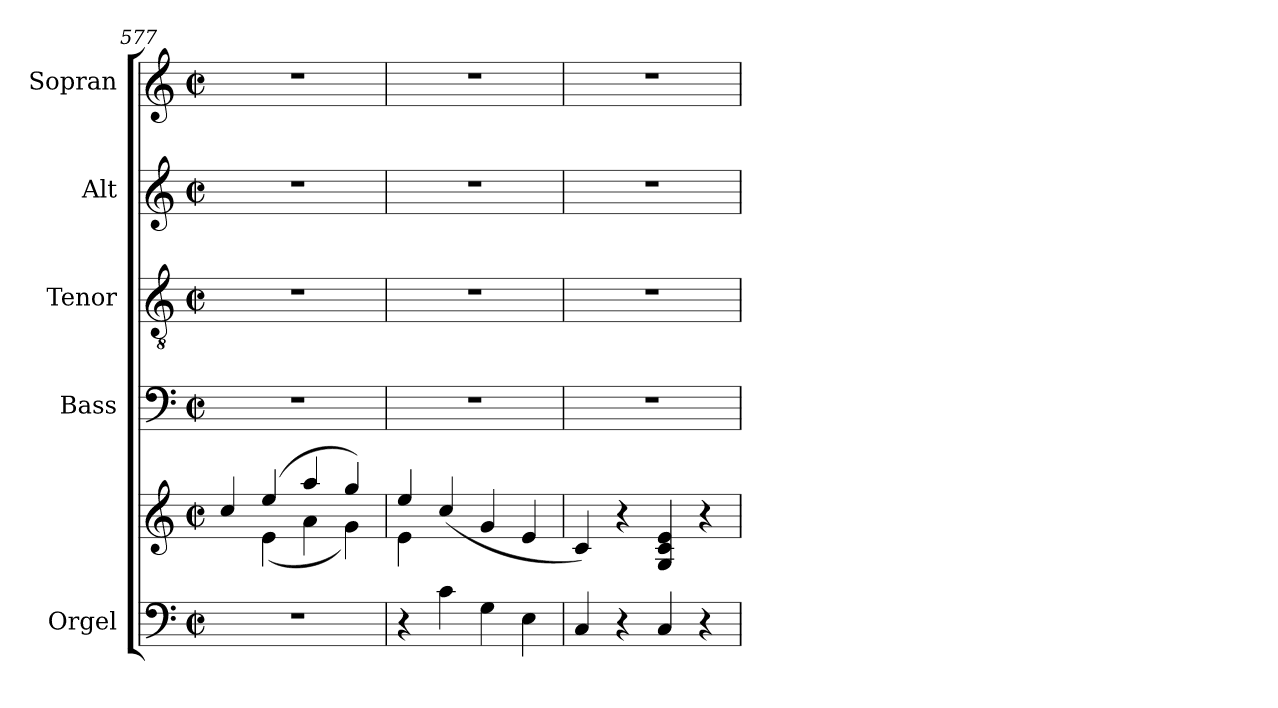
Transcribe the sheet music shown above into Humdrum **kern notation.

**kern	**kern	**kern	**kern	**kern	**kern
*part5	*part5	*part4	*part3	*part2	*part1
*staff6	*staff5	*staff4	*staff3	*staff2	*staff1
*I"Orgel	*	*I"Bass	*I"Tenor	*I"Alt	*I"Sopran
*I'Org.	*	*I'B.	*I'T.	*I'A.	*I'S.
*clefF4	*clefG2	*clefF4	*clefGv2	*clefG2	*clefG2
*k[]	*k[]	*k[]	*k[]	*k[]	*k[]
*C:	*C:	*C:	*C:	*C:	*C:
*M2/2	*M2/2	*M2/2	*M2/2	*M2/2	*M2/2
*met(c|)	*met(c|)	*met(c|)	*met(c|)	*met(c|)	*met(c|)
=577	=577	=577	=577	=577	=577
*	*^	*	*	*	*
1r	4cc/	4ryy	1r	1r	1r	1r
.	(>4ee/	(<4e\	.	.	.	.
.	4aa/	4a\	.	.	.	.
.	4gg/)	4g\)	.	.	.	.
=578	=578	=578	=578	=578	=578	=578
4r	4ee/	4e\	1r	1r	1r	1r
4c\	(<4cc/	2.ryy	.	.	.	.
4G\	4g/	.	.	.	.	.
4E\	4e/	.	.	.	.	.
*	*v	*v	*	*	*	*
=579	=579	=579	=579	=579	=579
4C/	4c/)	1r	1r	1r	1r
4r	4r	.	.	.	.
4C/	4G/ 4c/ 4e/	.	.	.	.
4r	4r	.	.	.	.
=	=	=	=	=	=
*-	*-	*-	*-	*-	*-
